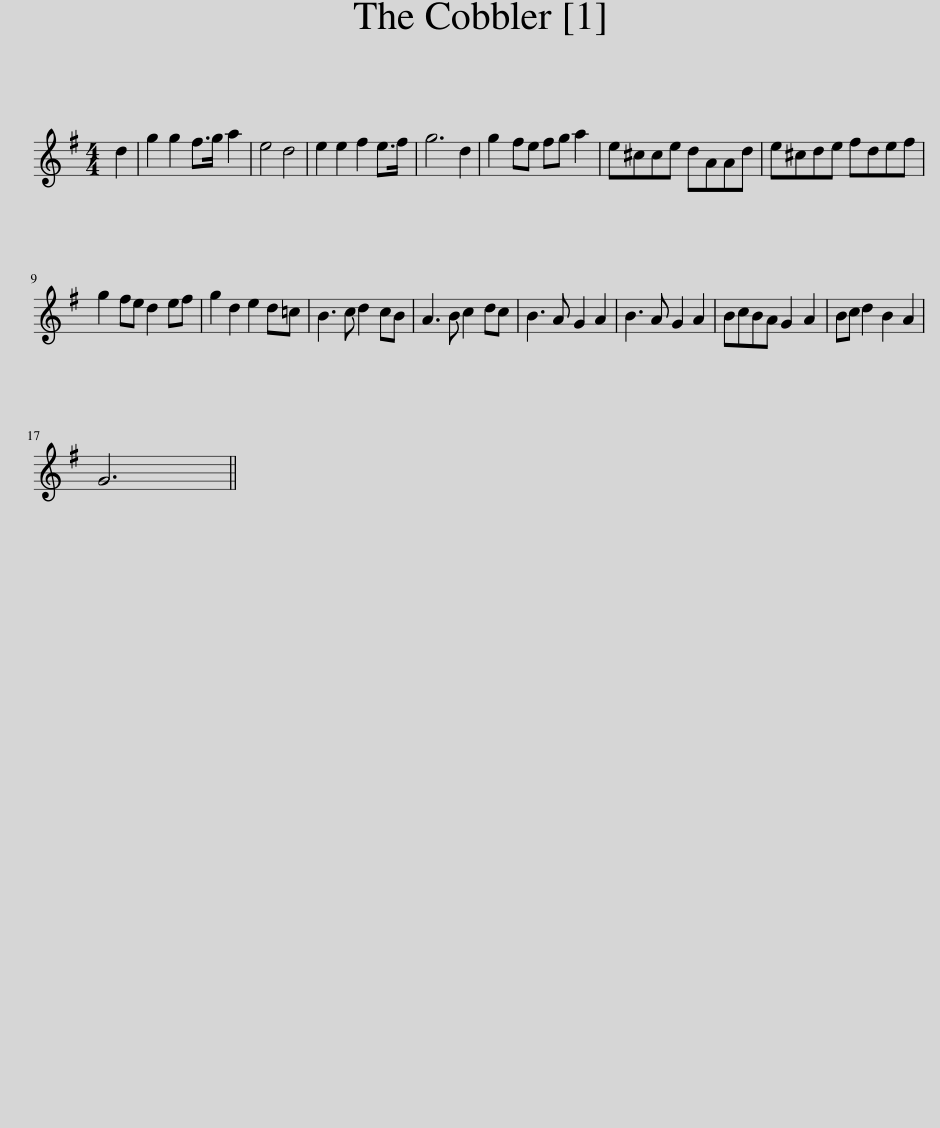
X:1
L:1/8
M:4/4
I:linebreak $
K:G
V:1 treble
V:1
 d2 | g2 g2 f>g a2 | e4 d4 | e2 e2 f2 e>f | g6 d2 | %5
 g2 fe fg a2 | e^cce dAAd | e^cde fdef |$ g2 fe d2 ef | g2 d2 e2 d=c | %10
 B3 c d2 cB | A3 B c2 dc | B3 A G2 A2 | B3 A G2 A2 | BcBA G2 A2 | %15
 Bc d2 B2 A2 |$ G6 || %17
